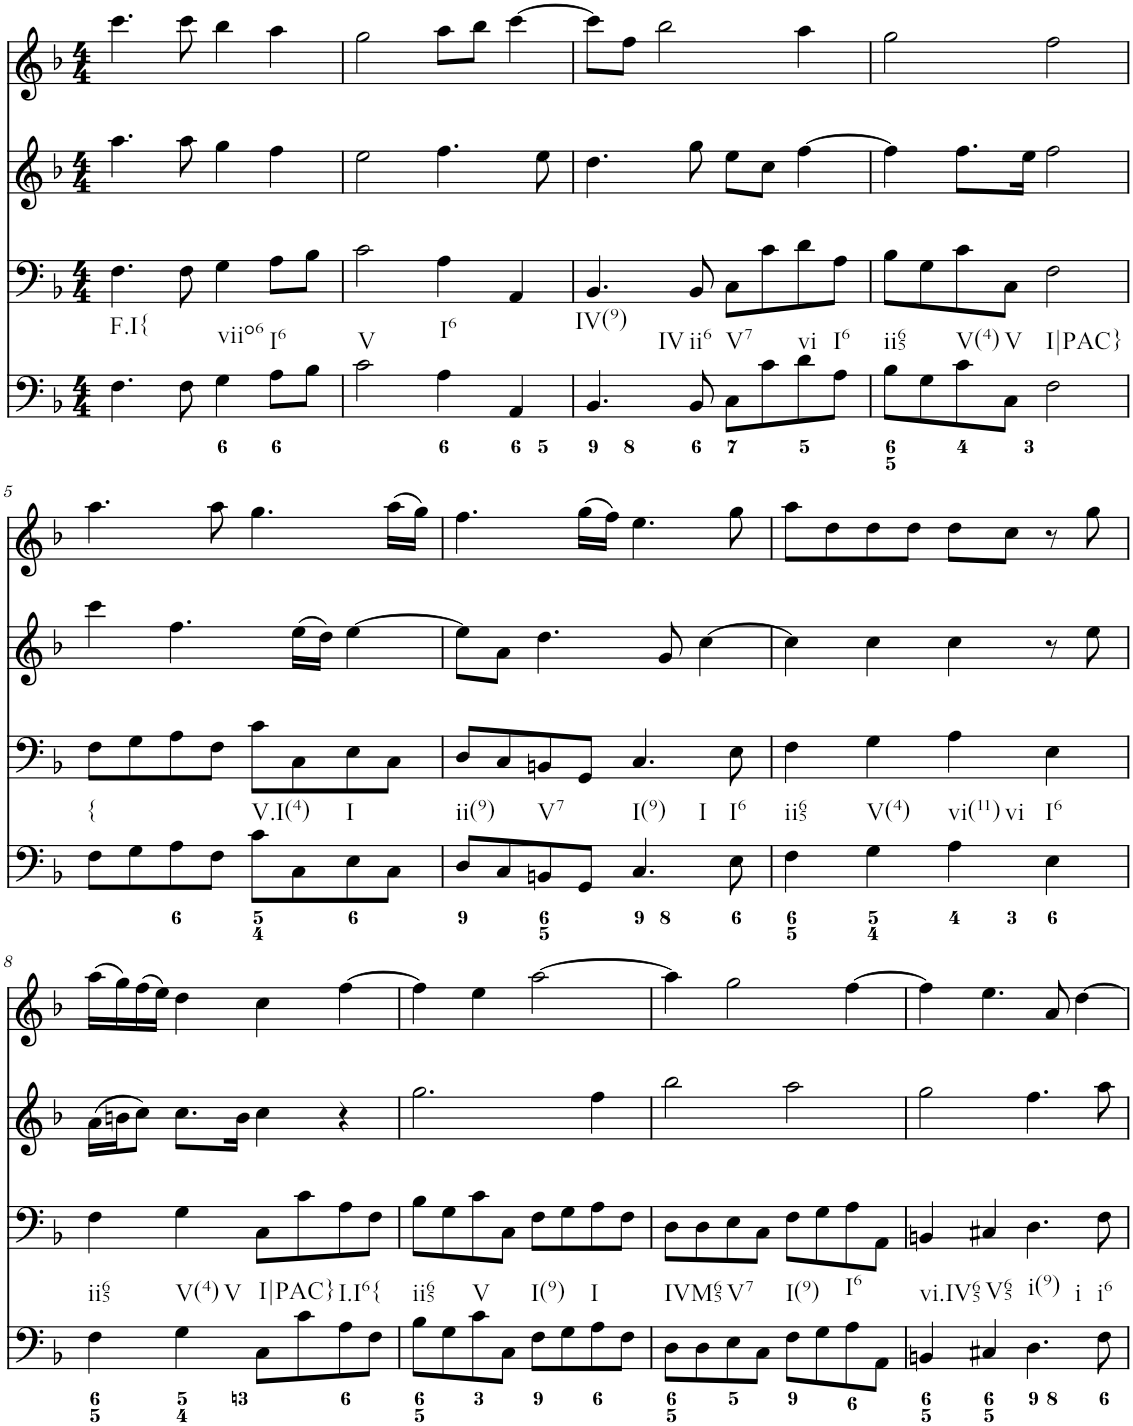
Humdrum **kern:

**kern	**kern	**kern	**kern
*part4	*part3	*part2	*part1
*staff4	*staff3	*staff2	*staff1
*I"Piano	*I"Piano	*I"Piano	*I"Piano
*I'Pno	*I'Pno	*I'Pno	*I'Pno
*clefF4	*clefF4	*clefG2	*clefG2
*k[b-]	*k[b-]	*k[b-]	*k[b-]
*F:	*F:	*F:	*F:
*M4/4	*M4/4	*M4/4	*M4/4
=1	=1	=1	=1
!LO:TX:b:t=F.I{	!	!	!
4.F\	4.F\	4.aa\	4.ccc\
8F\	8F\	8aa\	8ccc\
!LO:TX:b:t=viio6	!	!	!
4G\	4G\	4gg\	4bb-\
!LO:TX:b:t=I6	!	!	!
8A\L	8A\L	4ff\	4aa\
8B-\J	8B-\J	.	.
=2	=2	=2	=2
!LO:TX:b:t=V	!	!	!
2c\	2c\	2ee\	2gg\
!LO:TX:b:t=I6	!	!	!
4A\	4A\	4.ff\	8aa\L
.	.	.	8bb-\J
4AA/	4AA/	.	[4ccc\
.	.	8ee\	.
=3	=3	=3	=3
!LO:TX:b:t=IV(9)	!	!	!
!LO:TX:b:t=IV	!	!	!
4.BB-/	4.BB-/	4.dd\	8ccc\L]
.	.	.	8ff\J
.	.	.	2bb-\
!LO:TX:b:t=ii6	!	!	!
8BB-/	8BB-/	8gg\	.
!LO:TX:b:t=V7	!	!	!
8C\L	8C\L	8ee\L	.
8c\	8c\	8cc\J	.
!LO:TX:b:t=vi	!	!	!
8d\	8d\	[4ff\	4aa\
!LO:TX:b:t=I6	!	!	!
8A\J	8A\J	.	.
=4	=4	=4	=4
!LO:TX:b:t=ii65	!	!	!
8B-\L	8B-\L	4ff\]	2gg\
8G\	8G\	.	.
!LO:TX:b:t=V(4)	!	!	!
8c\	8c\	8.ff\L	.
!LO:TX:b:t=V	!	!	!
8C\J	8C\J	.	.
.	.	16ee\Jk	.
!LO:TX:b:t=I|PAC}	!	!	!
2F\	2F\	2ff\	2ff\
!!LO:LB:g=z
=5	=5	=5	=5
!LO:TX:b:t={	!	!	!
8F\L	8F\L	4ccc\	4.aa\
8G\	8G\	.	.
8A\	8A\	4.ff\	.
8F\J	8F\J	.	8aa\
!LO:TX:b:t=V.I(4)	!	!	!
8c\L	8c\L	.	4.gg\
8C\	8C\	(16ee\LL	.
.	.	16dd\JJ)	.
!LO:TX:b:t=I	!	!	!
8E\	8E\	[4ee\	.
8C\J	8C\J	.	(16aa\LL
.	.	.	16gg\JJ)
=6	=6	=6	=6
!LO:TX:b:t=ii(9)	!	!	!
8D/L	8D/L	8ee\L]	4.ff\
8C/	8C/	8a\J	.
!LO:TX:b:t=V7	!	!	!
8BBn/	8BBn/	4.dd\	.
8GG/J	8GG/J	.	(16gg\LL
.	.	.	16ff\JJ)
!LO:TX:b:t=I(9)	!	!	!
!LO:TX:b:t=I	!	!	!
4.C/	4.C/	.	4.ee\
.	.	8g/	.
.	.	[4cc\	.
!LO:TX:b:t=I6	!	!	!
8E\	8E\	.	8gg\
=7	=7	=7	=7
!LO:TX:b:t=ii65	!	!	!
4F\	4F\	4cc\]	8aa\L
.	.	.	8dd\
!LO:TX:b:t=V(4)	!	!	!
4G\	4G\	4cc\	8dd\
.	.	.	8dd\J
!LO:TX:b:t=vi(11)	!	!	!
!LO:TX:b:t=vi	!	!	!
4A\	4A\	4cc\	8dd\L
.	.	.	8cc\J
!LO:TX:b:t=I6	!	!	!
4E\	4E\	8r	8r
.	.	8ee\	8gg\
!!LO:LB:g=z
=8	=8	=8	=8
!LO:TX:b:t=ii65	!	!	!
4F\	4F\	(16a\LL	(16aa\LL
.	.	16bn\J	16gg\)
.	.	8cc\J)	(16ff\
.	.	.	16ee\JJ)
!LO:TX:b:t=V(4)	!	!	!
!LO:TX:b:t=V	!	!	!
4G\	4G\	8.cc\L	4dd\
.	.	16b\Jk	.
!LO:TX:b:t=I|PAC}	!	!	!
8C\L	8C\L	4cc\	4cc\
8c\	8c\	.	.
!LO:TX:b:t=I.I6{	!	!	!
8A\	8A\	4r	[4ff\
8F\J	8F\J	.	.
=9	=9	=9	=9
!LO:TX:b:t=ii65	!	!	!
8B-\L	8B-\L	2.gg\	4ff\]
8G\	8G\	.	.
!LO:TX:b:t=V	!	!	!
8c\	8c\	.	4ee\
8C\J	8C\J	.	.
!LO:TX:b:t=I(9)	!	!	!
8F\L	8F\L	.	[2aa\
8G\	8G\	.	.
!LO:TX:b:t=I	!	!	!
8A\	8A\	4ff\	.
8F\J	8F\J	.	.
=10	=10	=10	=10
!LO:TX:b:t=IVM65	!	!	!
8D\L	8D\L	2bb-\	4aa\]
8D\	8D\	.	.
!LO:TX:b:t=V7	!	!	!
8E\	8E\	.	2gg\
8C\J	8C\J	.	.
!LO:TX:b:t=I(9)	!	!	!
8F\L	8F\L	2aa\	.
8G\	8G\	.	.
!LO:TX:b:t=I6	!	!	!
8A\	8A\	.	[4ff\
8AA\J	8AA\J	.	.
=11	=11	=11	=11
!LO:TX:b:t=vi.IV65	!	!	!
4BBn/	4BBn/	2gg\	4ff\]
!LO:TX:b:t=V65	!	!	!
4C#X/	4C#X/	.	4.ee\
!LO:TX:b:t=i(9)	!	!	!
!LO:TX:b:t=i	!	!	!
4.D\	4.D\	4.ff\	.
.	.	.	8a/
.	.	.	[4dd\
!LO:TX:b:t=i6	!	!	!
8F\	8F\	8aa\	.
=	=	=	=
*-	*-	*-	*-
